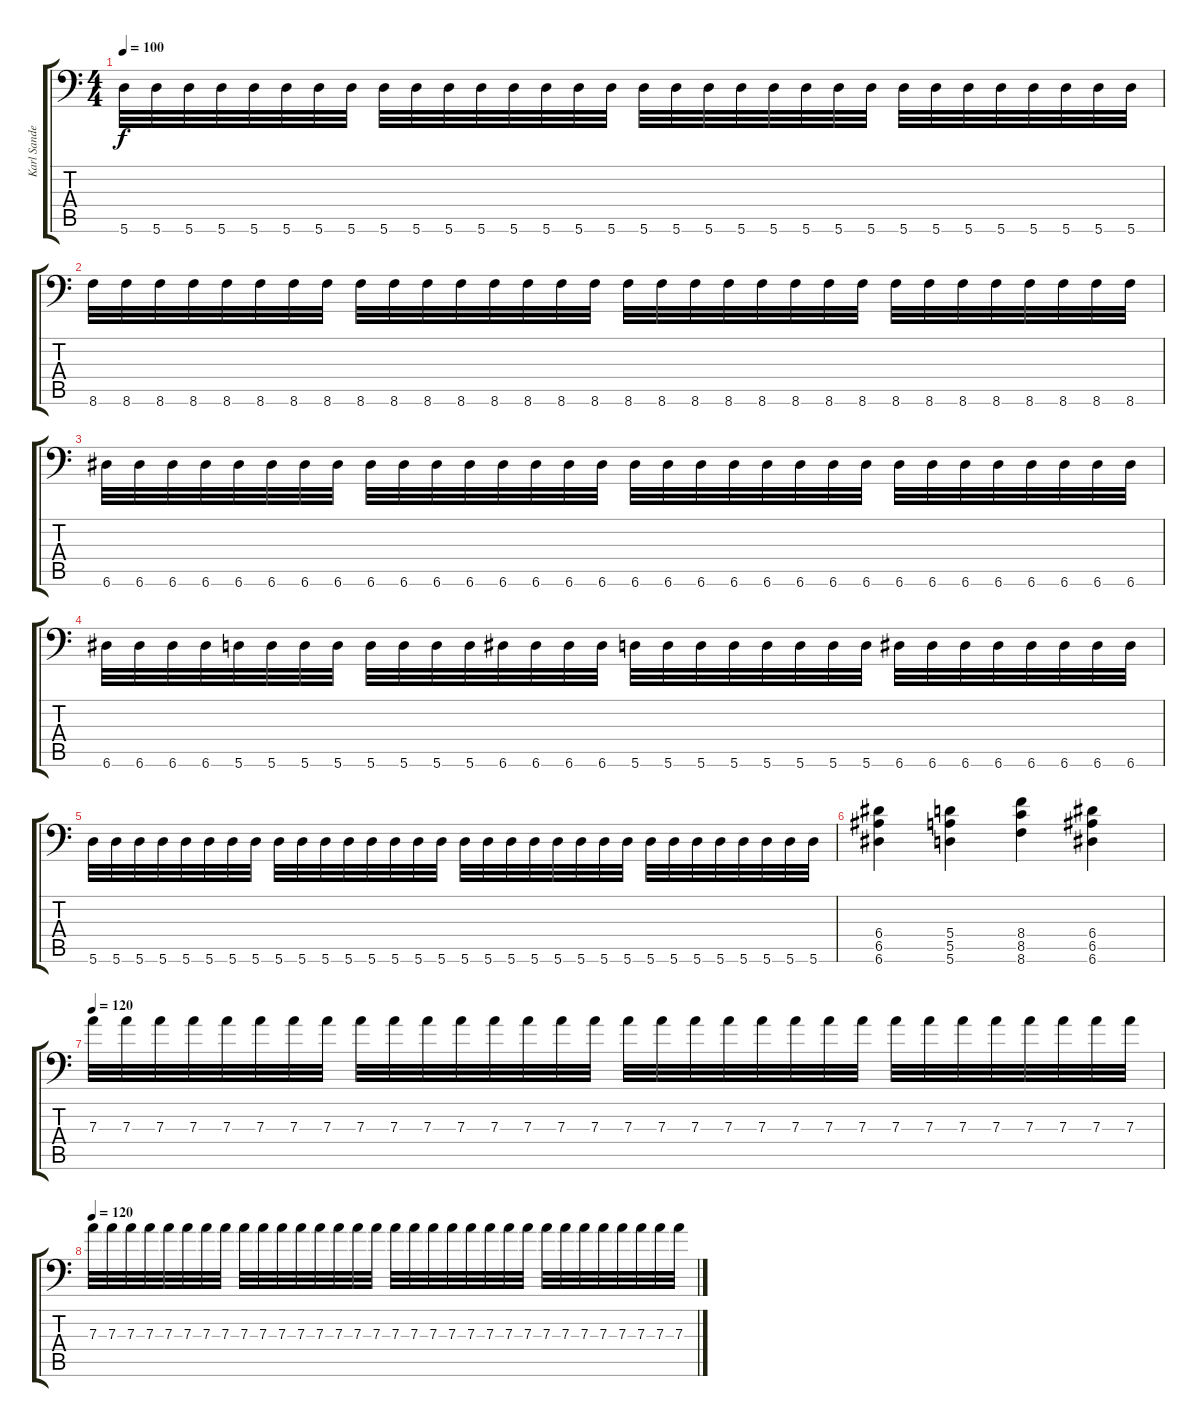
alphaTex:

\track ("Karl Sanders" "Karl Sande") {instrument distortionguitar}
\staff {score tabs}
\tuning (B3 Gb3 D3 A2 E2 A1) {hide}
\ts (4 4)
\tempo 100
\clef f4
\ks c
5.6.32{dy f} 5.6.32 5.6.32 5.6.32 5.6.32 5.6.32 5.6.32 5.6.32 5.6.32 5.6.32 5.6.32 5.6.32 5.6.32 5.6.32 5.6.32 5.6.32 5.6.32 5.6.32 5.6.32 5.6.32 5.6.32 5.6.32 5.6.32 5.6.32 5.6.32 5.6.32 5.6.32 5.6.32 5.6.32 5.6.32 5.6.32 5.6.32 |
8.6.32 8.6.32 8.6.32 8.6.32 8.6.32 8.6.32 8.6.32 8.6.32 8.6.32 8.6.32 8.6.32 8.6.32 8.6.32 8.6.32 8.6.32 8.6.32 8.6.32 8.6.32 8.6.32 8.6.32 8.6.32 8.6.32 8.6.32 8.6.32 8.6.32 8.6.32 8.6.32 8.6.32 8.6.32 8.6.32 8.6.32 8.6.32 |
6.6.32 6.6.32 6.6.32 6.6.32 6.6.32 6.6.32 6.6.32 6.6.32 6.6.32 6.6.32 6.6.32 6.6.32 6.6.32 6.6.32 6.6.32 6.6.32 6.6.32 6.6.32 6.6.32 6.6.32 6.6.32 6.6.32 6.6.32 6.6.32 6.6.32 6.6.32 6.6.32 6.6.32 6.6.32 6.6.32 6.6.32 6.6.32 |
6.6.32 6.6.32 6.6.32 6.6.32 5.6.32 5.6.32 5.6.32 5.6.32 5.6.32 5.6.32 5.6.32 5.6.32 6.6.32 6.6.32 6.6.32 6.6.32 5.6.32 5.6.32 5.6.32 5.6.32 5.6.32 5.6.32 5.6.32 5.6.32 6.6.32 6.6.32 6.6.32 6.6.32 6.6.32 6.6.32 6.6.32 6.6.32 |
5.6.32 5.6.32 5.6.32 5.6.32 5.6.32 5.6.32 5.6.32 5.6.32 5.6.32 5.6.32 5.6.32 5.6.32 5.6.32 5.6.32 5.6.32 5.6.32 5.6.32 5.6.32 5.6.32 5.6.32 5.6.32 5.6.32 5.6.32 5.6.32 5.6.32 5.6.32 5.6.32 5.6.32 5.6.32 5.6.32 5.6.32 5.6.32 |
(6.4 6.5 6.6).4 (5.4 5.5 5.6).4 (8.4 8.5 8.6).4 (6.4 6.5 6.6).4 |
\tempo 120
7.3.32 7.3.32 7.3.32 7.3.32 7.3.32 7.3.32 7.3.32 7.3.32 7.3.32 7.3.32 7.3.32 7.3.32 7.3.32 7.3.32 7.3.32 7.3.32 7.3.32 7.3.32 7.3.32 7.3.32 7.3.32 7.3.32 7.3.32 7.3.32 7.3.32 7.3.32 7.3.32 7.3.32 7.3.32 7.3.32 7.3.32 7.3.32 |
\tempo 120
7.3.32 7.3.32 7.3.32 7.3.32 7.3.32 7.3.32 7.3.32 7.3.32 7.3.32 7.3.32 7.3.32 7.3.32 7.3.32 7.3.32 7.3.32 7.3.32 7.3.32 7.3.32 7.3.32 7.3.32 7.3.32 7.3.32 7.3.32 7.3.32 7.3.32 7.3.32 7.3.32 7.3.32 7.3.32 7.3.32 7.3.32 7.3.32
